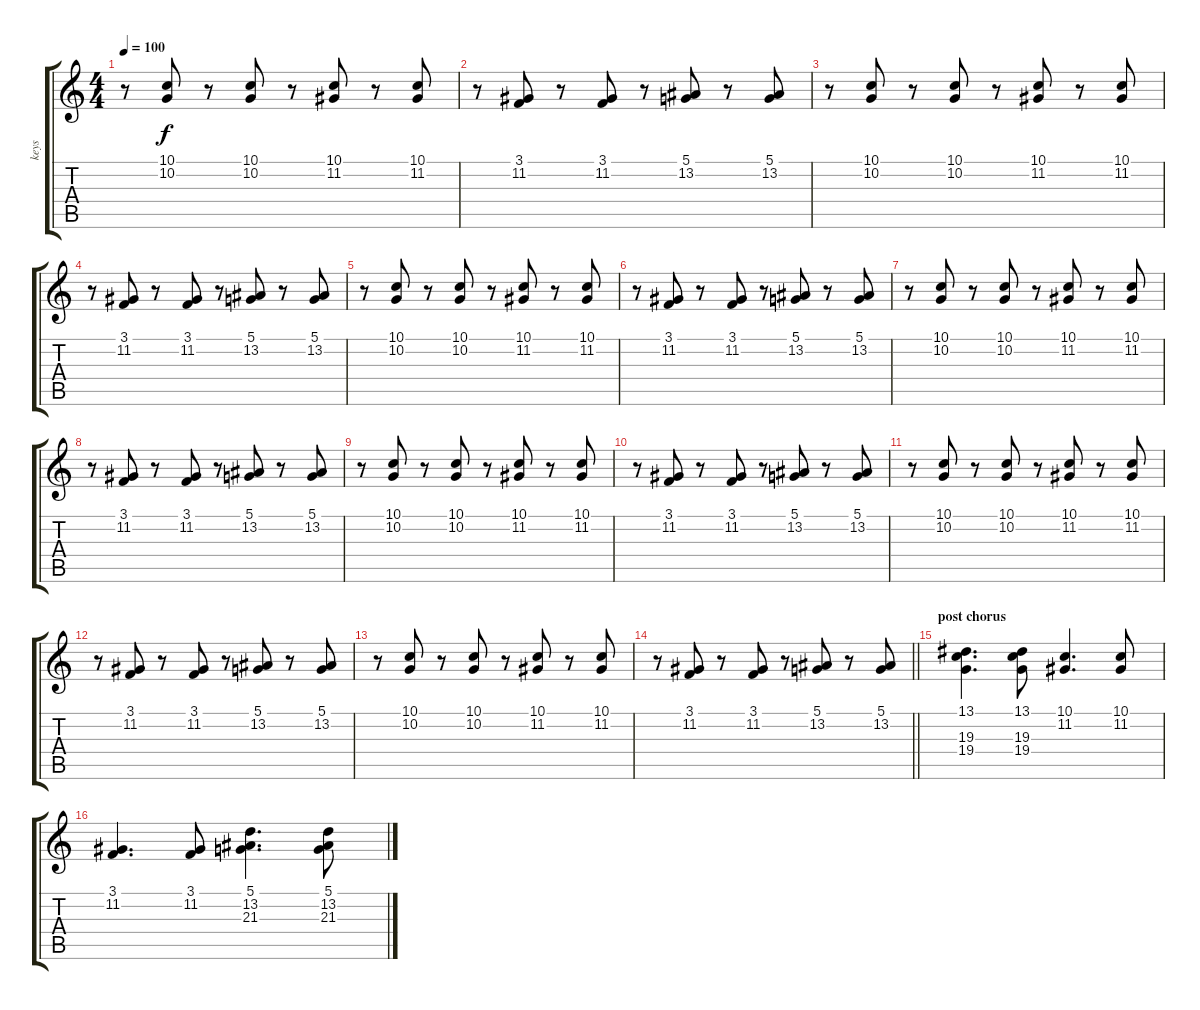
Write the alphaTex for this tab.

\track ("keys" "keys") {instrument stringensemble1}
\staff {score tabs}
\tuning (D4 A3 F3 C3 G2 D2) {hide}
\ts (4 4)
\tempo 100
\clef g2
\ks c
r.8{dy f} (10.1 10.2).8 r.8 (10.1 10.2).8 r.8 (10.1 11.2).8 r.8 (10.1 11.2).8 |
r.8 (3.1 11.2).8 r.8 (3.1 11.2).8 r.8 (5.1 13.2).8 r.8 (5.1 13.2).8 |
r.8 (10.1 10.2).8 r.8 (10.1 10.2).8 r.8 (10.1 11.2).8 r.8 (10.1 11.2).8 |
r.8 (3.1 11.2).8 r.8 (3.1 11.2).8 r.8 (5.1 13.2).8 r.8 (5.1 13.2).8 |
r.8 (10.1 10.2).8 r.8 (10.1 10.2).8 r.8 (10.1 11.2).8 r.8 (10.1 11.2).8 |
r.8 (3.1 11.2).8 r.8 (3.1 11.2).8 r.8 (5.1 13.2).8 r.8 (5.1 13.2).8 |
r.8 (10.1 10.2).8 r.8 (10.1 10.2).8 r.8 (10.1 11.2).8 r.8 (10.1 11.2).8 |
r.8 (3.1 11.2).8 r.8 (3.1 11.2).8 r.8 (5.1 13.2).8 r.8 (5.1 13.2).8 |
r.8 (10.1 10.2).8 r.8 (10.1 10.2).8 r.8 (10.1 11.2).8 r.8 (10.1 11.2).8 |
r.8 (3.1 11.2).8 r.8 (3.1 11.2).8 r.8 (5.1 13.2).8 r.8 (5.1 13.2).8 |
r.8 (10.1 10.2).8 r.8 (10.1 10.2).8 r.8 (10.1 11.2).8 r.8 (10.1 11.2).8 |
r.8 (3.1 11.2).8 r.8 (3.1 11.2).8 r.8 (5.1 13.2).8 r.8 (5.1 13.2).8 |
r.8 (10.1 10.2).8 r.8 (10.1 10.2).8 r.8 (10.1 11.2).8 r.8 (10.1 11.2).8 |
\barLineRight lightlight
r.8 (3.1 11.2).8 r.8 (3.1 11.2).8 r.8 (5.1 13.2).8 r.8 (5.1 13.2).8 |
\section ("" "post chorus")
(13.1 19.3 19.4).4{d} (13.1 19.3 19.4).8 (10.1 11.2).4{d} (10.1 11.2).8 |
(3.1 11.2).4{d} (3.1 11.2).8 (5.1 13.2 21.3).4{d} (5.1 13.2 21.3).8
